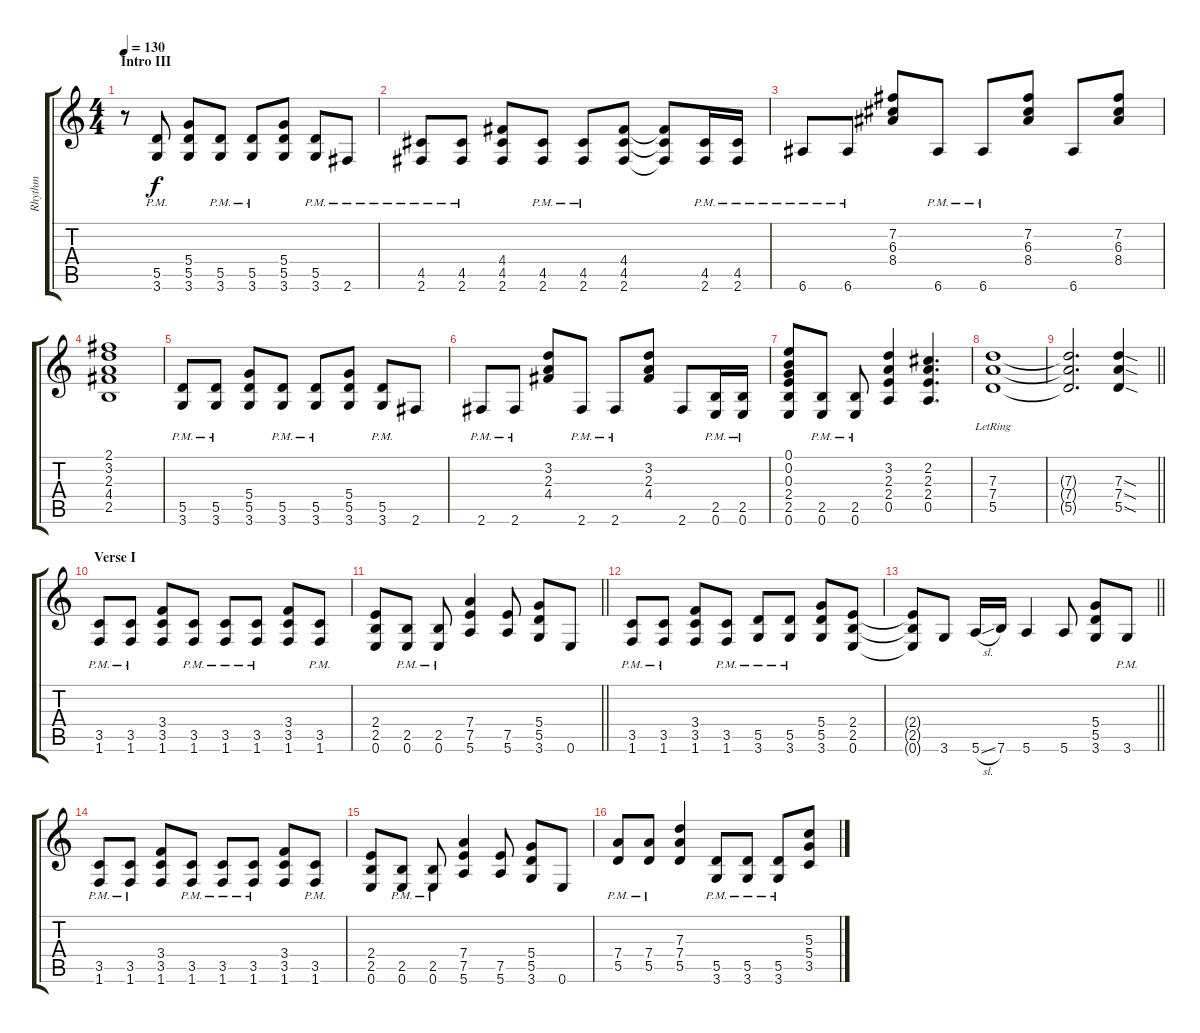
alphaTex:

\track ("Rhythm" "Rhythm") {instrument overdrivenguitar}
\staff {score tabs}
\tuning (E4 B3 G3 D3 A2 E2) {hide}
\ts (4 4)
\section ("" "Intro III")
\tempo 130
\clef g2
\ks c
r.8{dy f} (5.5{pm} 3.6{pm}).8 (5.4 5.5 3.6).8 (5.5{pm} 3.6{pm}).8 (5.5{pm} 3.6{pm}).8 (5.4 5.5 3.6).8 (5.5{pm} 3.6{pm}).8 2.6{pm}.8 |
(4.5{pm} 2.6{pm}).8 (4.5{pm} 2.6{pm}).8 (4.4 4.5 2.6).8 (4.5{pm} 2.6{pm}).8 (4.5{pm} 2.6{pm}).8 (4.4 4.5 2.6).8 (4.4{t} 4.5{t} 2.6{t}).8 (4.5{pm} 2.6{pm}).16 (4.5{pm} 2.6{pm}).16 |
6.6{pm}.8 6.6{pm}.8 (7.2 6.3 8.4).8 6.6{pm}.8 6.6{pm}.8 (7.2 6.3 8.4).8 6.6.8 (7.2 6.3 8.4).8 |
(2.1 3.2 2.3 4.4 2.5).1 |
(5.5{pm} 3.6{pm}).8 (5.5{pm} 3.6{pm}).8 (5.4 5.5 3.6).8 (5.5{pm} 3.6{pm}).8 (5.5{pm} 3.6{pm}).8 (5.4 5.5 3.6).8 (5.5{pm} 3.6{pm}).8 2.6.8 |
2.6{pm}.8 2.6{pm}.8 (3.2 2.3 4.4).8 2.6{pm}.8 2.6{pm}.8 (3.2 2.3 4.4).8 2.6.8 (2.5{pm} 0.6{pm}).16 (2.5{pm} 0.6{pm}).16 |
(0.1 0.2 0.3 2.4 2.5 0.6).8 (2.5{pm} 0.6{pm}).8 (2.5{pm} 0.6{pm}).8 (3.2 2.3 2.4 0.5).4 (2.2 2.3 2.4 0.5).4{d} |
(7.3{lr} 7.4{lr} 5.5{lr}).1 |
\barLineRight lightlight
(7.3{t} 7.4{t} 5.5{t}).2{d} (7.3{sod} 7.4{sod} 5.5{sod}).4 |
\section ("" "Verse I")
(3.5{pm} 1.6{pm}).8 (3.5{pm} 1.6{pm}).8 (3.4 3.5 1.6).8 (3.5{pm} 1.6{pm}).8 (3.5{pm} 1.6{pm}).8 (3.5{pm} 1.6{pm}).8 (3.4 3.5 1.6).8 (3.5{pm} 1.6{pm}).8 |
\barLineRight lightlight
(2.4 2.5 0.6).8 (2.5{pm} 0.6{pm}).8 (2.5{pm} 0.6{pm}).8 (7.4 7.5 5.6).4 (7.5 5.6).8 (5.4 5.5 3.6).8 0.6.8 |
(3.5{pm} 1.6{pm}).8 (3.5{pm} 1.6{pm}).8 (3.4 3.5 1.6).8 (3.5{pm} 1.6{pm}).8 (5.5{pm} 3.6{pm}).8 (5.5{pm} 3.6{pm}).8 (5.4 5.5 3.6).8 (2.4 2.5 0.6).8 |
\barLineRight lightlight
(2.4{t} 2.5{t} 0.6{t}).8 3.6.8 5.6{sl}.16 7.6.16 5.6.4 5.6.8 (5.4 5.5 3.6).8 3.6{pm}.8 |
(3.5{pm} 1.6{pm}).8 (3.5{pm} 1.6{pm}).8 (3.4 3.5 1.6).8 (3.5{pm} 1.6{pm}).8 (3.5{pm} 1.6{pm}).8 (3.5{pm} 1.6{pm}).8 (3.4 3.5 1.6).8 (3.5{pm} 1.6{pm}).8 |
(2.4 2.5 0.6).8 (2.5{pm} 0.6{pm}).8 (2.5{pm} 0.6{pm}).8 (7.4 7.5 5.6).4 (7.5 5.6).8 (5.4 5.5 3.6).8 0.6.8 |
(7.4{pm} 5.5{pm}).8 (7.4{pm} 5.5{pm}).8 (7.3 7.4 5.5).4 (5.5{pm} 3.6{pm}).8 (5.5{pm} 3.6{pm}).8 (5.5{pm} 3.6{pm}).8 (5.3 5.4 3.5).8
